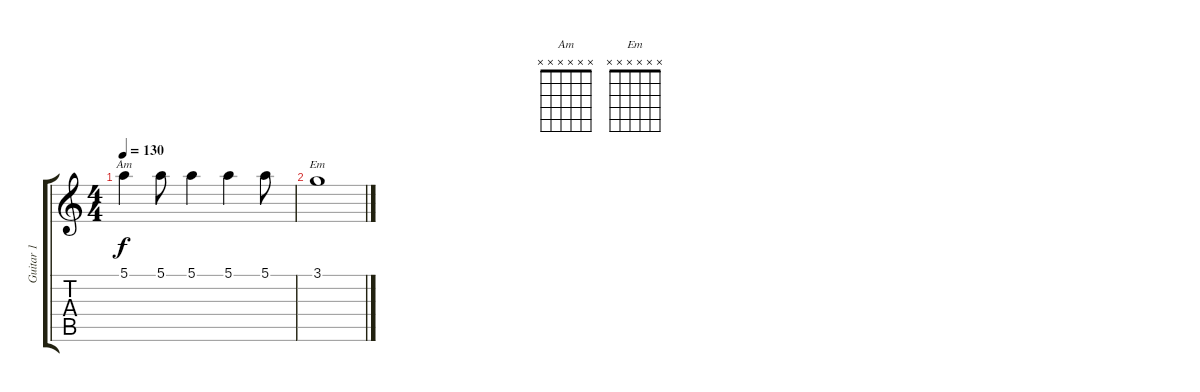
\track ("Guitar 1" "Guitar 1") {instrument acousticguitarsteel}
\staff {score tabs}
\tuning (E4 B3 G3 D3 A2 E2) {hide}
\chord ("Am" x x x x x x)
\chord ("Em" x x x x x x)
\ts (4 4)
\tempo 130
\clef g2
\ks c
5.1.4{ch "Am" dy f} 5.1.8 5.1.4 5.1.4 5.1.8 |
3.1.1{ch "Em"}
